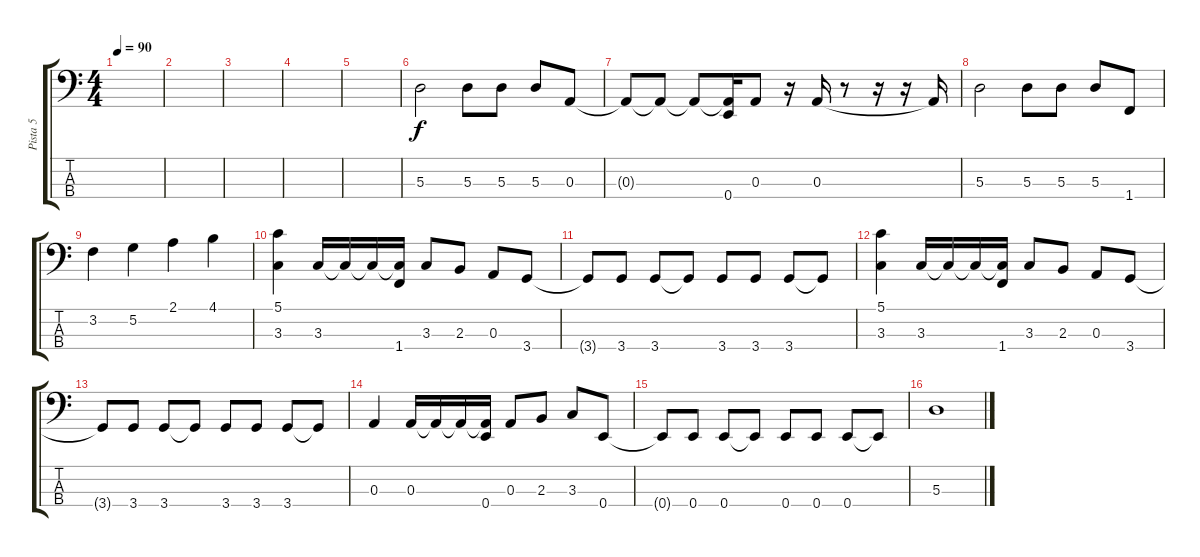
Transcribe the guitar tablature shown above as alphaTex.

\track ("Pista 5" "Pista 5") {instrument electricbassfinger}
\staff {score tabs}
\tuning (G2 D2 A1 E1) {hide}
\ts (4 4)
\tempo 90
\clef f4
\ks c
|
|
|
|
|
5.3.2 5.3.8 5.3.8 5.3.8 0.3.8 |
0.3{t}.8 0.3{t}.8 0.3{t}.8 (0.3{t} 0.4).16 0.3.8 r.16 0.3.16 r.8 r.16 r.16 0.3{t}.16 |
5.3.2 5.3.8 5.3.8 5.3.8 1.4.8 |
3.2.4 5.2.4 2.1.4 4.1.4 |
(5.1 3.3).4 3.3.16 3.3{t}.16 3.3{t}.16 (3.3{t} 1.4).16 3.3.8 2.3.8 0.3.8 3.4.8 |
3.4{t}.8 3.4.8 3.4.8 3.4{t}.8 3.4.8 3.4.8 3.4.8 3.4{t}.8 |
(5.1 3.3).4 3.3.16 3.3{t}.16 3.3{t}.16 (3.3{t} 1.4).16 3.3.8 2.3.8 0.3.8 3.4.8 |
3.4{t}.8 3.4.8 3.4.8 3.4{t}.8 3.4.8 3.4.8 3.4.8 3.4{t}.8 |
0.3.4 0.3.16 0.3{t}.16 0.3{t}.16 (0.3{t} 0.4).16 0.3.8 2.3.8 3.3.8 0.4.8 |
0.4{t}.8 0.4.8 0.4.8 0.4{t}.8 0.4.8 0.4.8 0.4.8 0.4{t}.8 |
5.3.1
